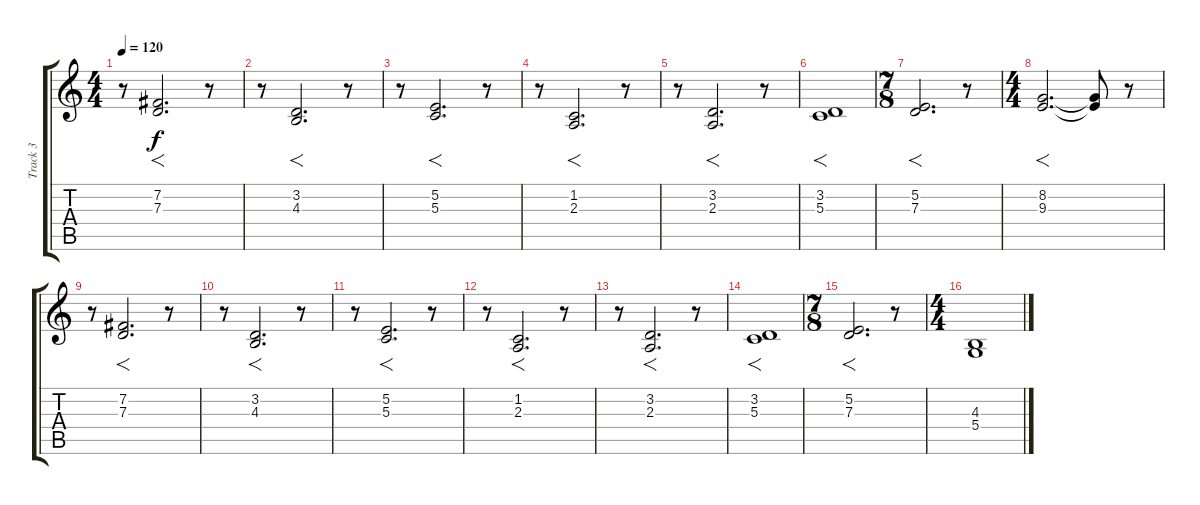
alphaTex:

\track ("Track 3" "Track 3") {instrument cello}
\staff {score tabs}
\tuning (E4 B3 G3 D3 A2 E2) {hide}
\ts (4 4)
\tempo 120
\clef g2
\ks c
r.8{dy f} (7.2 7.3).2{f d} r.8 |
r.8 (3.2 4.3).2{f d} r.8 |
r.8 (5.2 5.3).2{f d} r.8 |
r.8 (1.2 2.3).2{f d} r.8 |
r.8 (3.2 2.3).2{f d} r.8 |
(3.2 5.3).1{f} |
\ts (7 8)
(5.2 7.3).2{f d} r.8 |
\ts (4 4)
(8.2 9.3).2{f d} (8.2{t} 9.3{t}).8 r.8 |
r.8 (7.2 7.3).2{f d} r.8 |
r.8 (3.2 4.3).2{f d} r.8 |
r.8 (5.2 5.3).2{f d} r.8 |
r.8 (1.2 2.3).2{f d} r.8 |
r.8 (3.2 2.3).2{f d} r.8 |
(3.2 5.3).1{f} |
\ts (7 8)
(5.2 7.3).2{f d} r.8 |
\ts (4 4)
(4.3 5.4).1
